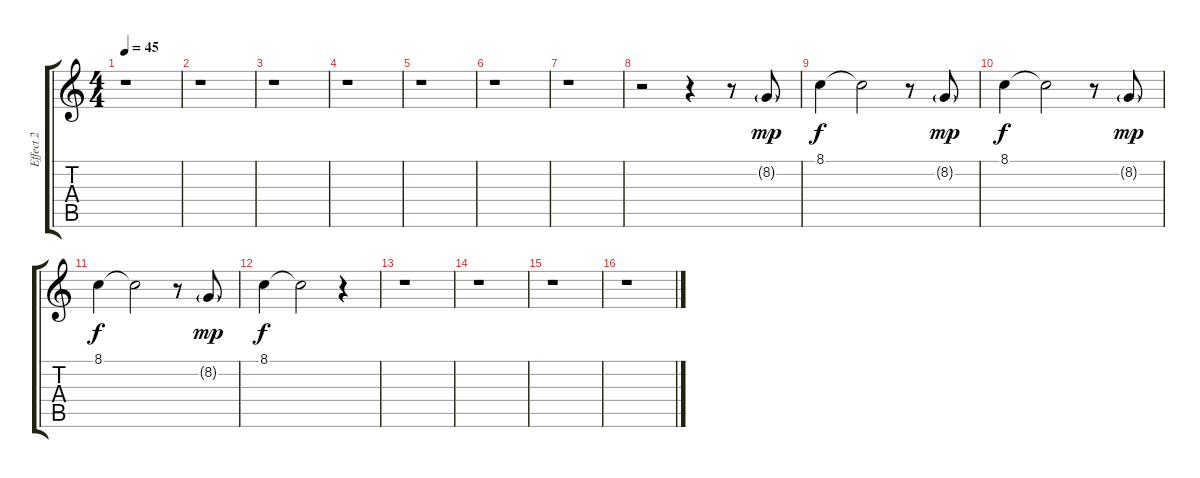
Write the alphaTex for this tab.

\track ("Effect 2" "Effect 2") {instrument lead6voice}
\staff {score tabs}
\tuning (E4 B3 G3 D3 A2 E2) {hide}
\ts (4 4)
\tempo 45
\clef g2
\ks c
r.1{dy mp instrument lead6voice} |
r.1 |
r.1 |
r.1 |
r.1 |
r.1 |
r.1 |
r.2 r.4 r.8 8.2{g}.8 |
8.1.4{dy f} 8.1{t}.2 r.8 8.2{g}.8{dy mp} |
8.1.4{dy f} 8.1{t}.2 r.8 8.2{g}.8{dy mp} |
8.1.4{dy f} 8.1{t}.2 r.8 8.2{g}.8{dy mp} |
8.1.4{dy f} 8.1{t}.2 r.4 |
r.1 |
r.1 |
r.1 |
r.1
